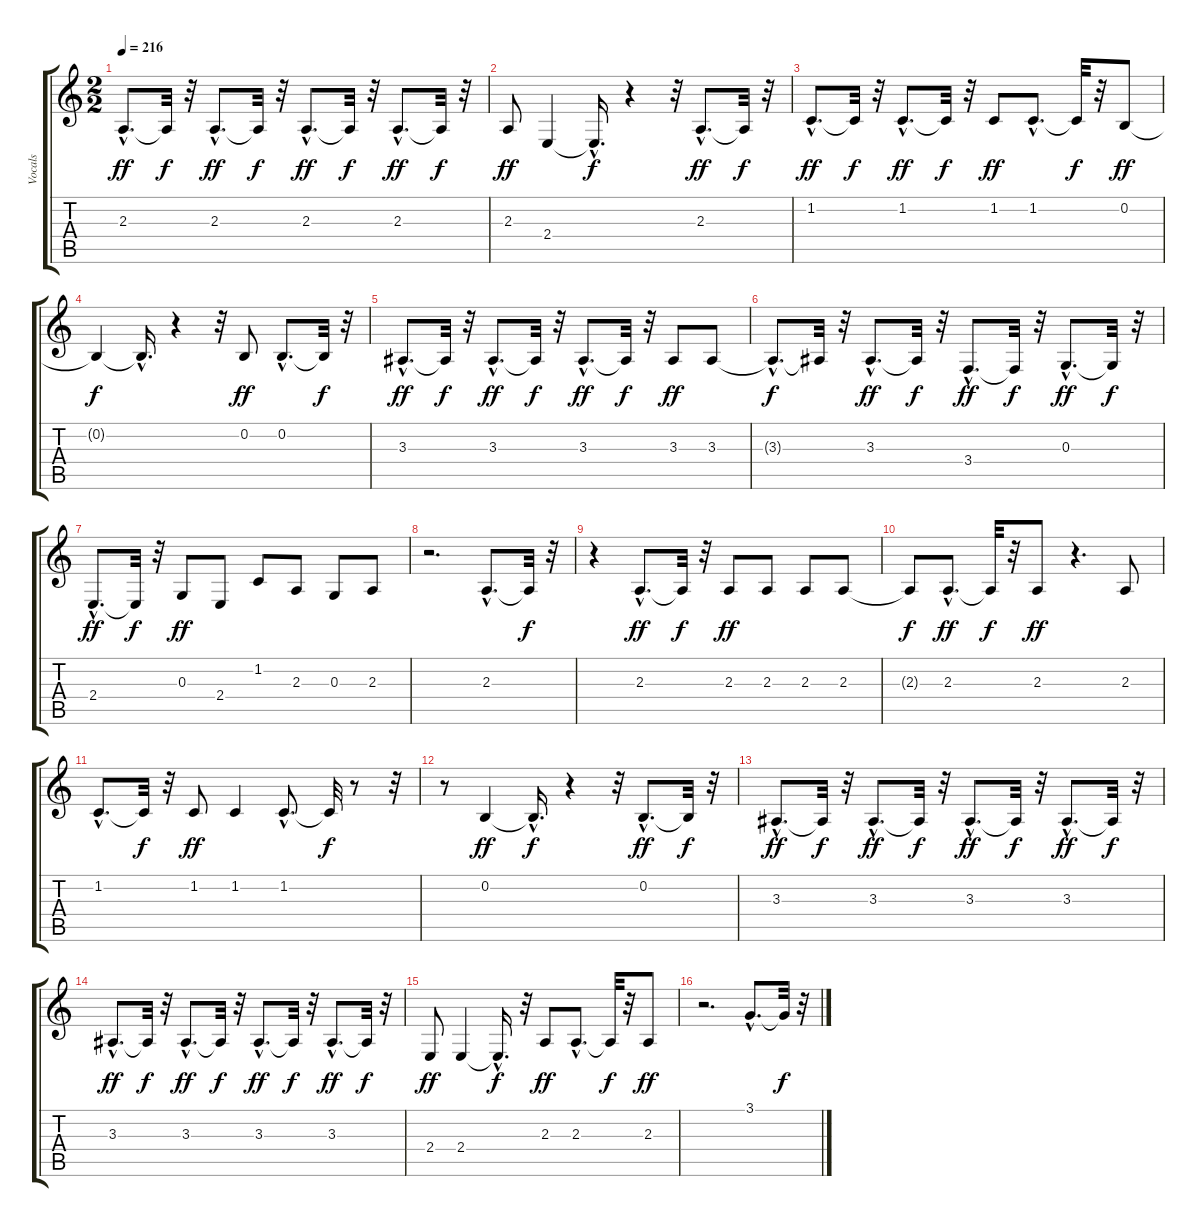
\track ("Vocals" "Vocals") {instrument lead1square}
\staff {score tabs}
\tuning (E4 B3 G3 D3 A2 E2) {hide}
\ts (2 2)
\tempo 216
\clef g2
\ks c
2.3{hac}.8{d dy ff} 2.3{t}.32{dy f} r.32 2.3{hac}.8{d dy ff} 2.3{t}.32{dy f} r.32 2.3{hac}.8{d dy ff} 2.3{t}.32{dy f} r.32 2.3{hac}.8{d dy ff} 2.3{t}.32{dy f} r.32 |
2.3.8{dy ff} 2.4.4 2.4{hac t}.16{d dy f} r.4 r.32 2.3{hac}.8{d dy ff} 2.3{t}.32{dy f} r.32 |
1.2{hac}.8{d dy ff} 1.2{t}.32{dy f} r.32 1.2{hac}.8{d dy ff} 1.2{t}.32{dy f} r.32 1.2.8{dy ff} 1.2{hac}.8{d} 1.2{t}.32{dy f} r.32 0.2.8{dy ff} |
0.2{t}.4{dy f} 0.2{hac t}.16{d} r.4 r.32 0.2.8{dy ff} 0.2{hac}.8{d} 0.2{t}.32{dy f} r.32 |
3.3{hac}.8{d dy ff} 3.3{t}.32{dy f} r.32 3.3{hac}.8{d dy ff} 3.3{t}.32{dy f} r.32 3.3{hac}.8{d dy ff} 3.3{t}.32{dy f} r.32 3.3.8{dy ff} 3.3.8 |
3.3{hac t}.8{d dy f} 3.3{t}.32 r.32 3.3{hac}.8{d dy ff} 3.3{t}.32{dy f} r.32 3.4{hac}.8{d dy ff} 3.4{t}.32{dy f} r.32 0.3{hac}.8{d dy ff} 0.3{t}.32{dy f} r.32 |
2.4{hac}.8{d dy ff} 2.4{t}.32{dy f} r.32 0.3.8{dy ff} 2.4.8 1.2.8 2.3.8 0.3.8 2.3.8 |
r.2{d} 2.3{hac}.8{d} 2.3{t}.32{dy f} r.32 |
r.4 2.3{hac}.8{d dy ff} 2.3{t}.32{dy f} r.32 2.3.8{dy ff} 2.3.8 2.3.8 2.3.8 |
2.3{t}.8{dy f} 2.3{hac}.8{d dy ff} 2.3{t}.32{dy f} r.32 2.3.8{dy ff} r.4{d} 2.3.8 |
1.2{hac}.8{d} 1.2{t}.32{dy f} r.32 1.2.8{dy ff} 1.2.4 1.2{hac}.8{d} 1.2{t}.32{dy f} r.8 r.32 |
r.8 0.2.4{dy ff} 0.2{hac t}.16{d dy f} r.4 r.32 0.2{hac}.8{d dy ff} 0.2{t}.32{dy f} r.32 |
3.3{hac}.8{d dy ff} 3.3{t}.32{dy f} r.32 3.3{hac}.8{d dy ff} 3.3{t}.32{dy f} r.32 3.3{hac}.8{d dy ff} 3.3{t}.32{dy f} r.32 3.3{hac}.8{d dy ff} 3.3{t}.32{dy f} r.32 |
3.3{hac}.8{d dy ff} 3.3{t}.32{dy f} r.32 3.3{hac}.8{d dy ff} 3.3{t}.32{dy f} r.32 3.3{hac}.8{d dy ff} 3.3{t}.32{dy f} r.32 3.3{hac}.8{d dy ff} 3.3{t}.32{dy f} r.32 |
2.4.8{dy ff} 2.4.4 2.4{hac t}.16{d dy f} r.32 2.3.8{dy ff} 2.3{hac}.8{d} 2.3{t}.32{dy f} r.32 2.3.8{dy ff} |
r.2{d} 3.1{hac}.8{d} 3.1{t}.32{dy f} r.32
